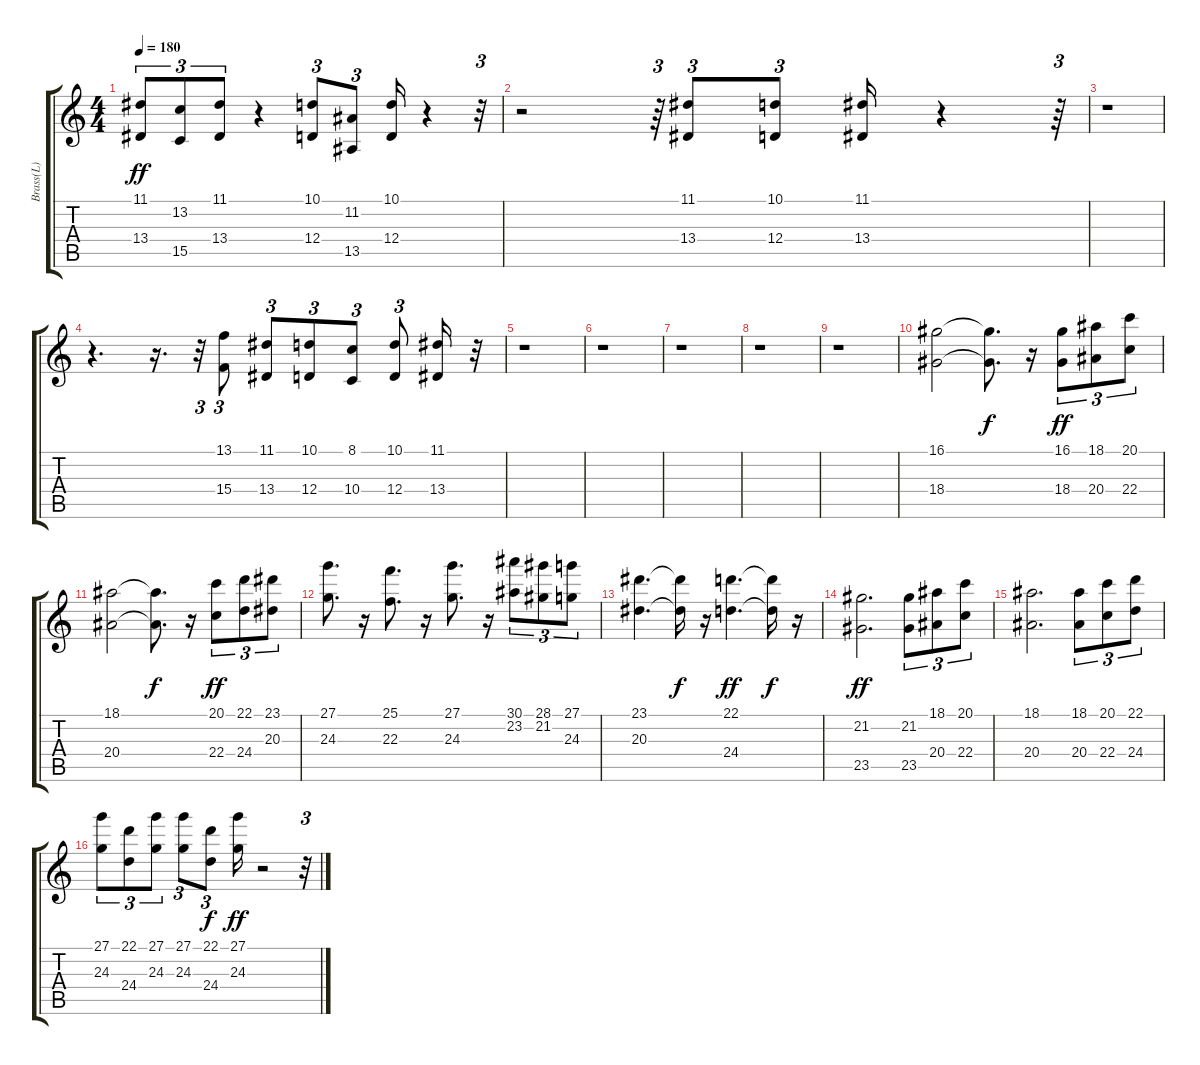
\track ("Brass(L)" "Brass(L)") {instrument brasssection}
\staff {score tabs}
\tuning (E4 B3 G3 D3 A2 E2) {hide}
\ts (4 4)
\tempo 180
\clef g2
\ks c
(11.1 13.4).8{tu (3 2) dy ff} (13.2 15.5).8{tu (3 2)} (11.1 13.4).8{tu (3 2)} r.4 (10.1 12.4).8{tu (3 2)} (11.2 13.5).8{tu (3 2)} (10.1 12.4).16 r.4 r.32{tu (3 2)} |
r.2 r.64{tu (3 2)} (11.1 13.4).8{tu (3 2)} (10.1 12.4).8{tu (3 2)} (11.1 13.4).16 r.4 r.64{tu (3 2)} |
r.1 |
r.4{d} r.16{d} r.32{tu (3 2)} (13.1 15.4).8{tu (3 2)} (11.1 13.4).8{tu (3 2)} (10.1 12.4).8{tu (3 2)} (8.1 10.4).8{tu (3 2)} (10.1 12.4).8{tu (3 2)} (11.1 13.4).16 r.32 |
r.1 |
r.1 |
r.1 |
r.1 |
r.1 |
(16.1 18.4).2{balance 8} (16.1{t} 18.4{t}).8{d dy f} r.16 (16.1 18.4).8{tu (3 2) dy ff} (18.1 20.4).8{tu (3 2)} (20.1 22.4).8{tu (3 2)} |
(18.1 20.4).2 (18.1{t} 20.4{t}).8{d dy f} r.16 (20.1 22.4).8{tu (3 2) dy ff} (22.1 24.4).8{tu (3 2)} (23.1 20.3).8{tu (3 2)} |
(27.1 24.3).8{d} r.16 (25.1 22.3).8{d} r.16 (27.1 24.3).8{d} r.16 (30.1 23.2).8{tu (3 2)} (28.1 21.2).8{tu (3 2)} (27.1 24.3).8{tu (3 2)} |
(23.1 20.3).4{d} (23.1{t} 20.3{t}).16{dy f} r.16 (22.1 24.4).4{d dy ff} (22.1{t} 24.4{t}).16{dy f} r.16 |
(21.2 23.5).2{d dy ff} (21.2 23.5).8{tu (3 2)} (18.1 20.4).8{tu (3 2)} (20.1 22.4).8{tu (3 2)} |
(18.1 20.4).2{d} (18.1 20.4).8{tu (3 2)} (20.1 22.4).8{tu (3 2)} (22.1 24.4).8{tu (3 2)} |
(27.1 24.3).8{tu (3 2)} (22.1 24.4).8{tu (3 2)} (27.1 24.3).8{tu (3 2)} (27.1 24.3).8{tu (3 2)} (22.1 24.4).8{tu (3 2) dy f} (27.1 24.3).16{dy ff} r.2 r.32{tu (3 2)}
